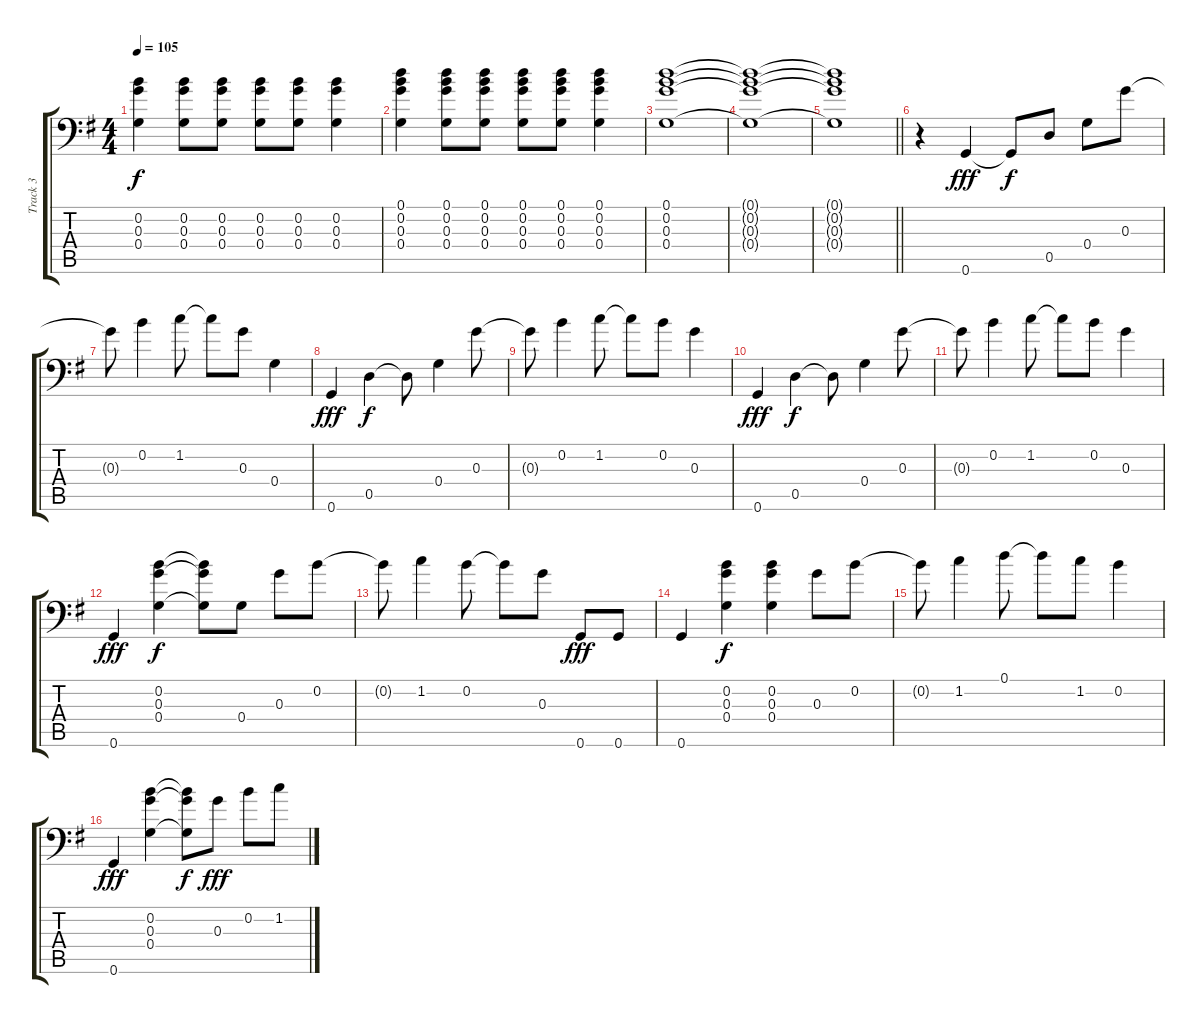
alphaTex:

\track ("Track 3" "Track 3") {instrument overdrivenguitar}
\staff {score tabs}
\tuning (D4 B3 G3 G2 D2 G1) {hide}
\ts (4 4)
\tempo 105
\clef f4
\ks g
(0.2 0.3 0.4).4{dy f} (0.2 0.3 0.4).8 (0.2 0.3 0.4).8 (0.2 0.3 0.4).8 (0.2 0.3 0.4).8 (0.2 0.3 0.4).4 |
(0.1 0.2 0.3 0.4).4 (0.1 0.2 0.3 0.4).8 (0.1 0.2 0.3 0.4).8 (0.1 0.2 0.3 0.4).8 (0.1 0.2 0.3 0.4).8 (0.1 0.2 0.3 0.4).4 |
(0.1 0.2 0.3 0.4).1 |
(0.1{t} 0.2{t} 0.3{t} 0.4{t}).1 |
\barLineRight lightlight
(0.1{t} 0.2{t} 0.3{t} 0.4{t}).1 |
r.4 0.6.4{dy fff} 0.6{t}.8{dy f} 0.5.8 0.4.8 0.3.8 |
0.3{t}.8 0.2.4 1.2.8 1.2{t}.8 0.3.8 0.4.4 |
0.6.4{dy fff} 0.5.4{dy f} 0.5{t}.8 0.4.4 0.3.8 |
0.3{t}.8 0.2.4 1.2.8 1.2{t}.8 0.2.8 0.3.4 |
0.6.4{dy fff} 0.5.4{dy f} 0.5{t}.8 0.4.4 0.3.8 |
0.3{t}.8 0.2.4 1.2.8 1.2{t}.8 0.2.8 0.3.4 |
0.6.4{dy fff} (0.2 0.3 0.4).4{dy f} (0.2{t} 0.3{t} 0.4{t}).8 0.4.8 0.3.8 0.2.8 |
0.2{t}.8 1.2.4 0.2.8 0.2{t}.8 0.3.8 0.6.8{dy fff} 0.6.8 |
0.6.4 (0.2 0.3 0.4).4{dy f} (0.2 0.3 0.4).4 0.3.8 0.2.8 |
0.2{t}.8 1.2.4 0.1.8 0.1{t}.8 1.2.8 0.2.4 |
0.6.4{dy fff} (0.2 0.3 0.4).4 (0.2{t} 0.3{t} 0.4{t}).8{dy f} 0.3.8{dy fff} 0.2.8 1.2.8
